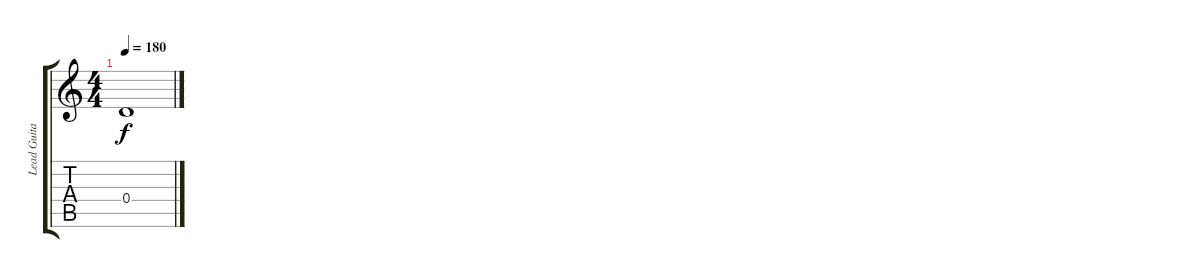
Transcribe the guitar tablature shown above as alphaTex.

\track ("Lead Guitar" "Lead Guita") {instrument overdrivenguitar}
\staff {score tabs}
\tuning (E4 B3 G3 D3 A2 E2) {hide}
\ts (4 4)
\tempo 180
\clef g2
\ks c
0.4{t}.1{dy f}
